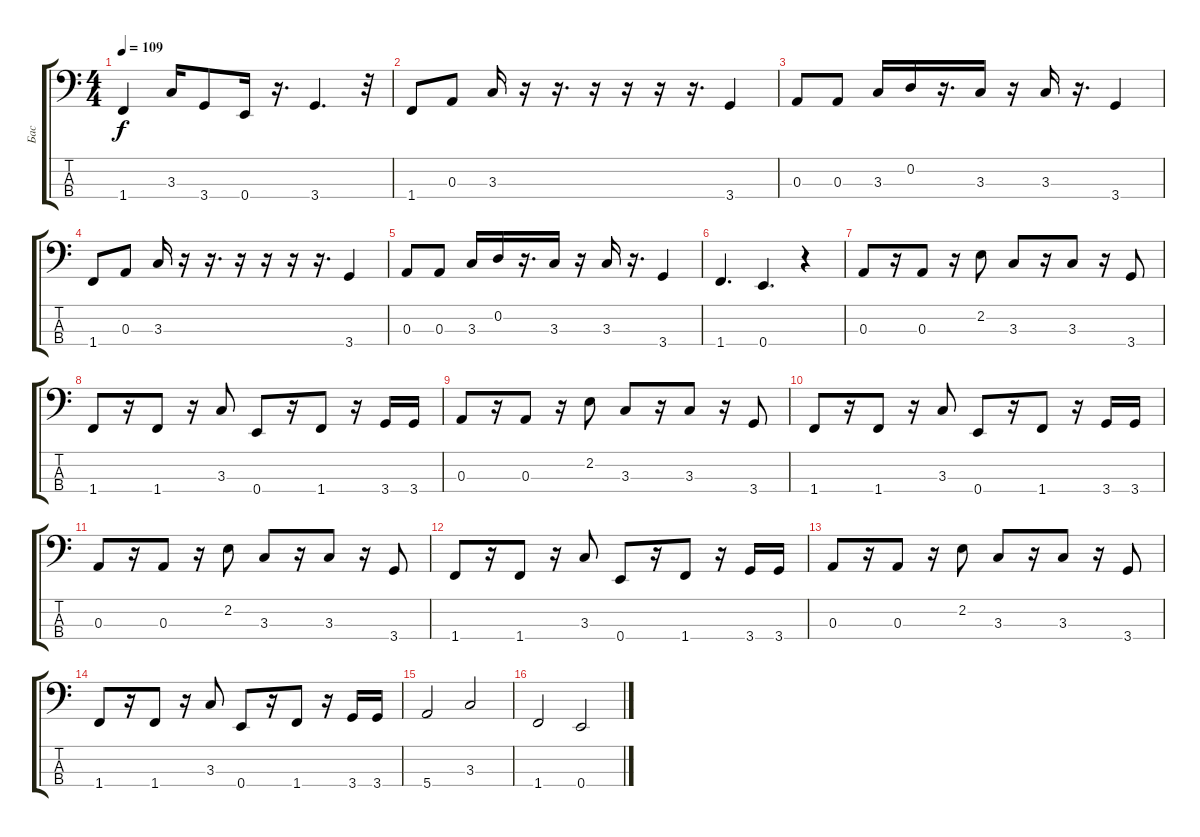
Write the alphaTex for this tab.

\track ("Бас" "Бас") {instrument electricbassfinger}
\staff {score tabs}
\tuning (G2 D2 A1 E1) {hide}
\ts (4 4)
\tempo 109
\clef f4
\ks c
1.4.4{dy f} 3.3.16 3.4.8 0.4.16 r.16{d} 3.4.4{d} r.32 |
1.4.8 0.3.8 3.3.16 r.16 r.16{d} r.16 r.16 r.16 r.16{d} 3.4.4 |
0.3.8 0.3.8 3.3.16 0.2.16 r.16{d} 3.3.16 r.16 3.3.16 r.16{d} 3.4.4 |
1.4.8 0.3.8 3.3.16 r.16 r.16{d} r.16 r.16 r.16 r.16{d} 3.4.4 |
0.3.8 0.3.8 3.3.16 0.2.16 r.16{d} 3.3.16 r.16 3.3.16 r.16{d} 3.4.4 |
1.4.4{d} 0.4.4{d} r.4 |
0.3.8 r.16 0.3.8 r.16 2.2.8 3.3.8 r.16 3.3.8 r.16 3.4.8 |
1.4.8 r.16 1.4.8 r.16 3.3.8 0.4.8 r.16 1.4.8 r.16 3.4.16 3.4.16 |
0.3.8 r.16 0.3.8 r.16 2.2.8 3.3.8 r.16 3.3.8 r.16 3.4.8 |
1.4.8 r.16 1.4.8 r.16 3.3.8 0.4.8 r.16 1.4.8 r.16 3.4.16 3.4.16 |
0.3.8 r.16 0.3.8 r.16 2.2.8 3.3.8 r.16 3.3.8 r.16 3.4.8 |
1.4.8 r.16 1.4.8 r.16 3.3.8 0.4.8 r.16 1.4.8 r.16 3.4.16 3.4.16 |
0.3.8 r.16 0.3.8 r.16 2.2.8 3.3.8 r.16 3.3.8 r.16 3.4.8 |
1.4.8 r.16 1.4.8 r.16 3.3.8 0.4.8 r.16 1.4.8 r.16 3.4.16 3.4.16 |
5.4.2 3.3.2 |
1.4.2 0.4.2
